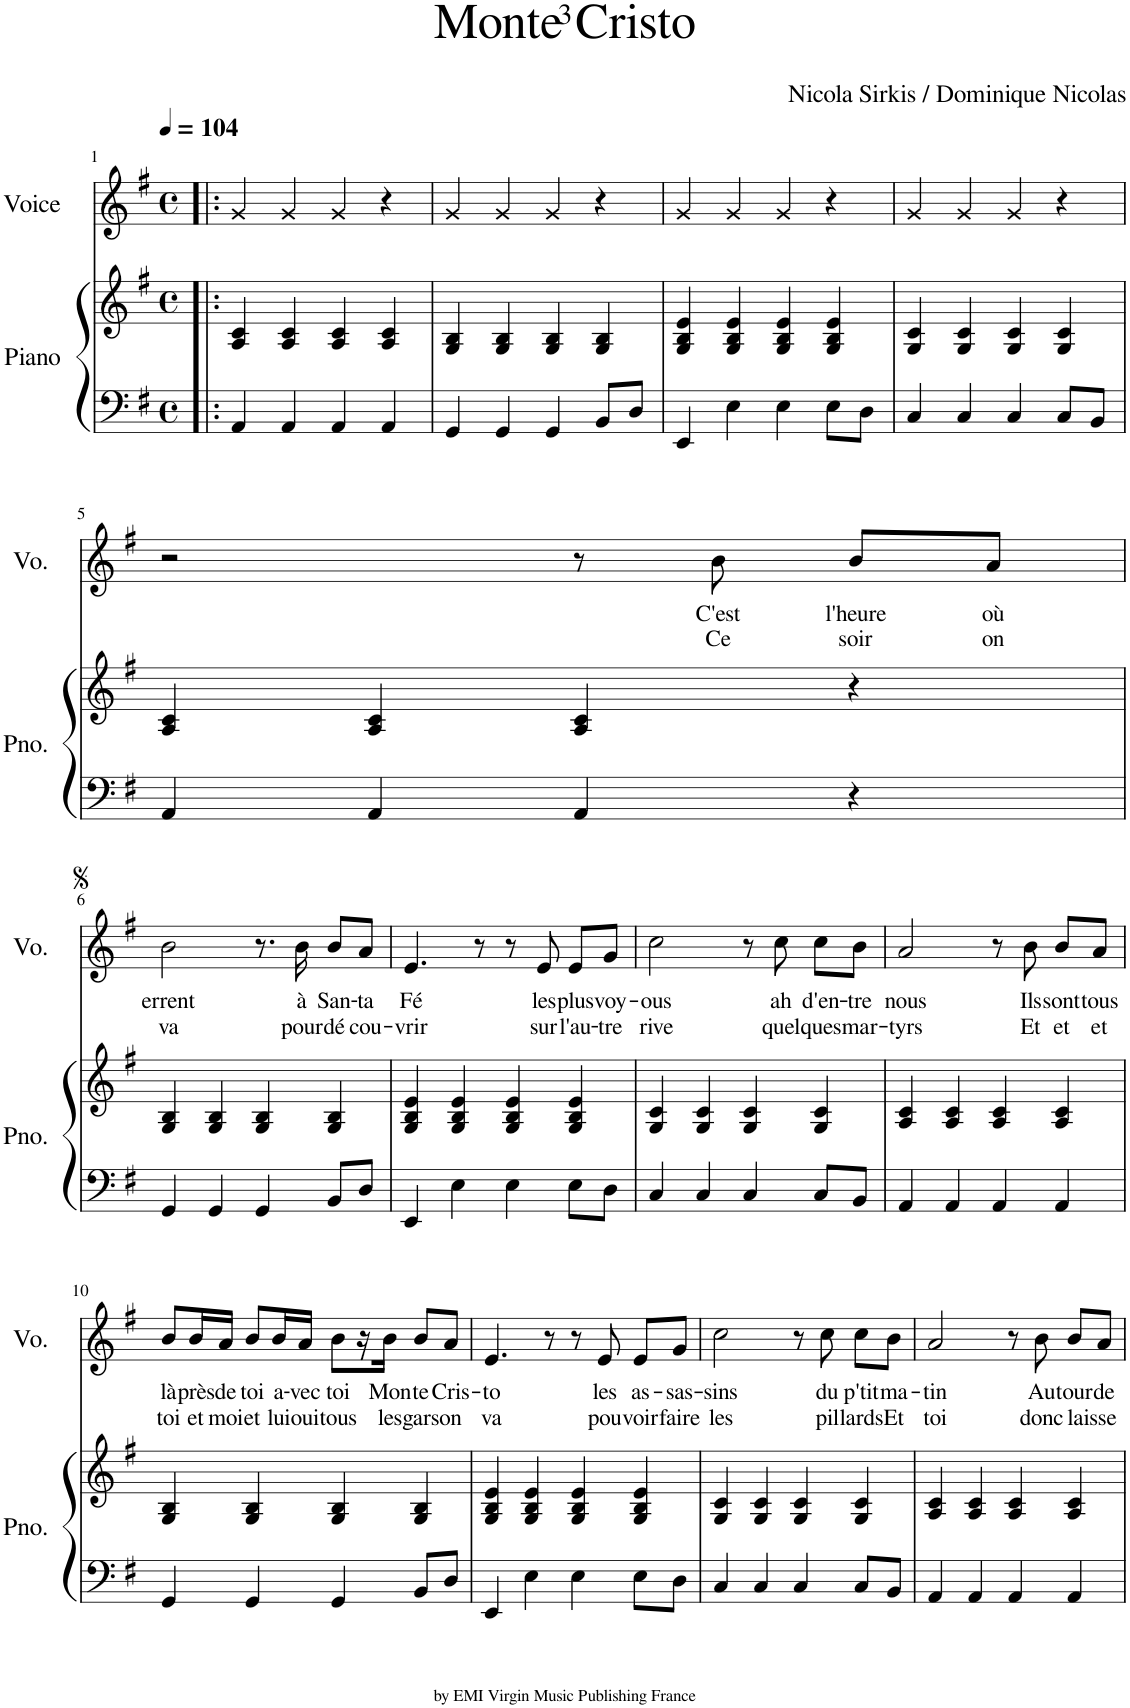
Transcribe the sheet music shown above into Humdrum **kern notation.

**kern	**kern	**kern	**text	**text
*part2	*part2	*part1	*part1	*part1
*staff3	*staff2	*staff1	*staff1	*staff1
*I"Piano	*	*I"Voice	*	*
*I'Pno.	*	*I'Vo.	*	*
*clefF4	*clefG2	*clefG2	*	*
*k[f#]	*k[f#]	*k[f#]	*	*
*M4/4	*M4/4	*M4/4	*	*
*met(c)	*met(c)	*met(c)	*	*
*MM104	*MM104	*MM104	*	*
=1!|:	=1!|:	=1!|:	=1!|:	=1!|:
4AA/	4A/ 4c/	4g/	.	.
4AA/	4A/ 4c/	4g/	.	.
4AA/	4A/ 4c/	4g/	.	.
4AA/	4A/ 4c/	4r	.	.
=2	=2	=2	=2	=2
4GG/	4G/ 4B/	4g/	.	.
4GG/	4G/ 4B/	4g/	.	.
4GG/	4G/ 4B/	4g/	.	.
8BB/L	4G/ 4B/	4r	.	.
8D/J	.	.	.	.
=3	=3	=3	=3	=3
4EE/	4G/ 4B/ 4e/	4g/	.	.
4E\	4G/ 4B/ 4e/	4g/	.	.
4E\	4G/ 4B/ 4e/	4g/	.	.
8E\L	4G/ 4B/ 4e/	4r	.	.
8D\J	.	.	.	.
=4	=4	=4	=4	=4
4C/	4G/ 4c/	4g/	.	.
4C/	4G/ 4c/	4g/	.	.
4C/	4G/ 4c/	4g/	.	.
8C/L	4G/ 4c/	4r	.	.
8BB/J	.	.	.	.
!!LO:LB:g=z
=5	=5	=5	=5	=5
4AA/	4A/ 4c/	2r	.	.
4AA/	4A/ 4c/	.	.	.
4AA/	4A/ 4c/	8r	.	.
!	!	!	!LO:LY:b	!LO:LY:b
.	.	8b\	C'est	Ce
!	!	!	!LO:LY:b	!LO:LY:b
4r	4r	8b/L	l'heure	soir
!	!	!	!LO:LY:b	!LO:LY:b
.	.	8a/J	où	on
!!LO:LB:g=z
=6	=6	=6	=6	=6
!	!	!	!LO:LY:b	!LO:LY:b
4GG/	4G/ 4B/	2b\	errent	va
4GG/	4G/ 4B/	.	.	.
4GG/	4G/ 4B/	8.r	.	.
!	!	!	!LO:LY:b	!LO:LY:b
.	.	16b\	à	pour
!	!	!	!LO:LY:b	!LO:LY:b
8BB/L	4G/ 4B/	8b/L	San-	dé-
!	!	!	!LO:LY:b	!LO:LY:b
8D/J	.	8a/J	-ta	-cou-
=7	=7	=7	=7	=7
!	!	!	!LO:LY:b	!LO:LY:b
4EE/	4G/ 4B/ 4e/	4.e/	Fé	-vrir
4E\	4G/ 4B/ 4e/	.	.	.
.	.	8r	.	.
4E\	4G/ 4B/ 4e/	8r	.	.
!	!	!	!LO:LY:b	!LO:LY:b
.	.	8e/	les	sur
!	!	!	!LO:LY:b	!LO:LY:b
8E\L	4G/ 4B/ 4e/	8e/L	plus	l'au-
!	!	!	!LO:LY:b	!LO:LY:b
8D\J	.	8g/J	voy-	-tre
=8	=8	=8	=8	=8
!	!	!	!LO:LY:b	!LO:LY:b
4C/	4G/ 4c/	2cc\	-ous	rive
4C/	4G/ 4c/	.	.	.
4C/	4G/ 4c/	8r	.	.
!	!	!	!LO:LY:b	!LO:LY:b
.	.	8cc\	ah	quel-
!	!	!	!LO:LY:b	!LO:LY:b
8C/L	4G/ 4c/	8cc\L	d'en-	-ques
!	!	!	!LO:LY:b	!LO:LY:b
8BB/J	.	8b\J	-tre	mar-
=9	=9	=9	=9	=9
!	!	!	!LO:LY:b	!LO:LY:b
4AA/	4A/ 4c/	2a/	nous	-tyrs
4AA/	4A/ 4c/	.	.	.
4AA/	4A/ 4c/	8r	.	.
!	!	!	!LO:LY:b	!LO:LY:b
.	.	8b\	Ils	Et
!	!	!	!LO:LY:b	!LO:LY:b
4AA/	4A/ 4c/	8b/L	sont	et
!	!	!	!LO:LY:b	!LO:LY:b
.	.	8a/J	tous	et
!!LO:LB:g=z
=10	=10	=10	=10	=10
!	!	!	!LO:LY:b	!LO:LY:b
4GG/	4G/ 4B/	8b/L	là	toi
!	!	!	!LO:LY:b	!LO:LY:b
.	.	16b/L	près	et
!	!	!	!LO:LY:b	!LO:LY:b
.	.	16a/JJ	de	moi
!	!	!	!LO:LY:b	!LO:LY:b
4GG/	4G/ 4B/	8b/L	toi	et
!	!	!	!LO:LY:b	!LO:LY:b
.	.	16b/L	a-	lui
!	!	!	!LO:LY:b	!LO:LY:b
.	.	16a/JJ	-vec	oui
!	!	!	!LO:LY:b	!LO:LY:b
4GG/	4G/ 4B/	8b\L	toi	tous
.	.	16r	.	.
!	!	!	!LO:LY:b	!LO:LY:b
.	.	16b\JJ	Mon-	les
!	!	!	!LO:LY:b	!LO:LY:b
8BB/L	4G/ 4B/	8b/L	-te	gars
!	!	!	!LO:LY:b	!LO:LY:b
8D/J	.	8a/J	Cris-	on
=11	=11	=11	=11	=11
!	!	!	!LO:LY:b	!LO:LY:b
4EE/	4G/ 4B/ 4e/	4.e/	-to	va
4E\	4G/ 4B/ 4e/	.	.	.
.	.	8r	.	.
4E\	4G/ 4B/ 4e/	8r	.	.
!	!	!	!LO:LY:b	!LO:LY:b
.	.	8e/	les	pou-
!	!	!	!LO:LY:b	!LO:LY:b
8E\L	4G/ 4B/ 4e/	8e/L	as-	-voir
!	!	!	!LO:LY:b	!LO:LY:b
8D\J	.	8g/J	-sas-	faire
=12	=12	=12	=12	=12
!	!	!	!LO:LY:b	!LO:LY:b
4C/	4G/ 4c/	2cc\	-sins	les
4C/	4G/ 4c/	.	.	.
4C/	4G/ 4c/	8r	.	.
!	!	!	!LO:LY:b	!LO:LY:b
.	.	8cc\	du	pil-
!	!	!	!LO:LY:b	!LO:LY:b
8C/L	4G/ 4c/	8cc\L	p'tit	-lards
!	!	!	!LO:LY:b	!LO:LY:b
8BB/J	.	8b\J	ma-	Et
=13	=13	=13	=13	=13
!	!	!	!LO:LY:b	!LO:LY:b
4AA/	4A/ 4c/	2a/	-tin	toi
4AA/	4A/ 4c/	.	.	.
4AA/	4A/ 4c/	8r	.	.
!	!	!	!LO:LY:b	!LO:LY:b
.	.	8b\	Au-	donc
!	!	!	!LO:LY:b	!LO:LY:b
4AA/	4A/ 4c/	8b/L	-tour	laisse
!	!	!	!LO:LY:b	!
.	.	8a/J	de	.
=	=	=	=	=
*-	*-	*-	*-	*-
